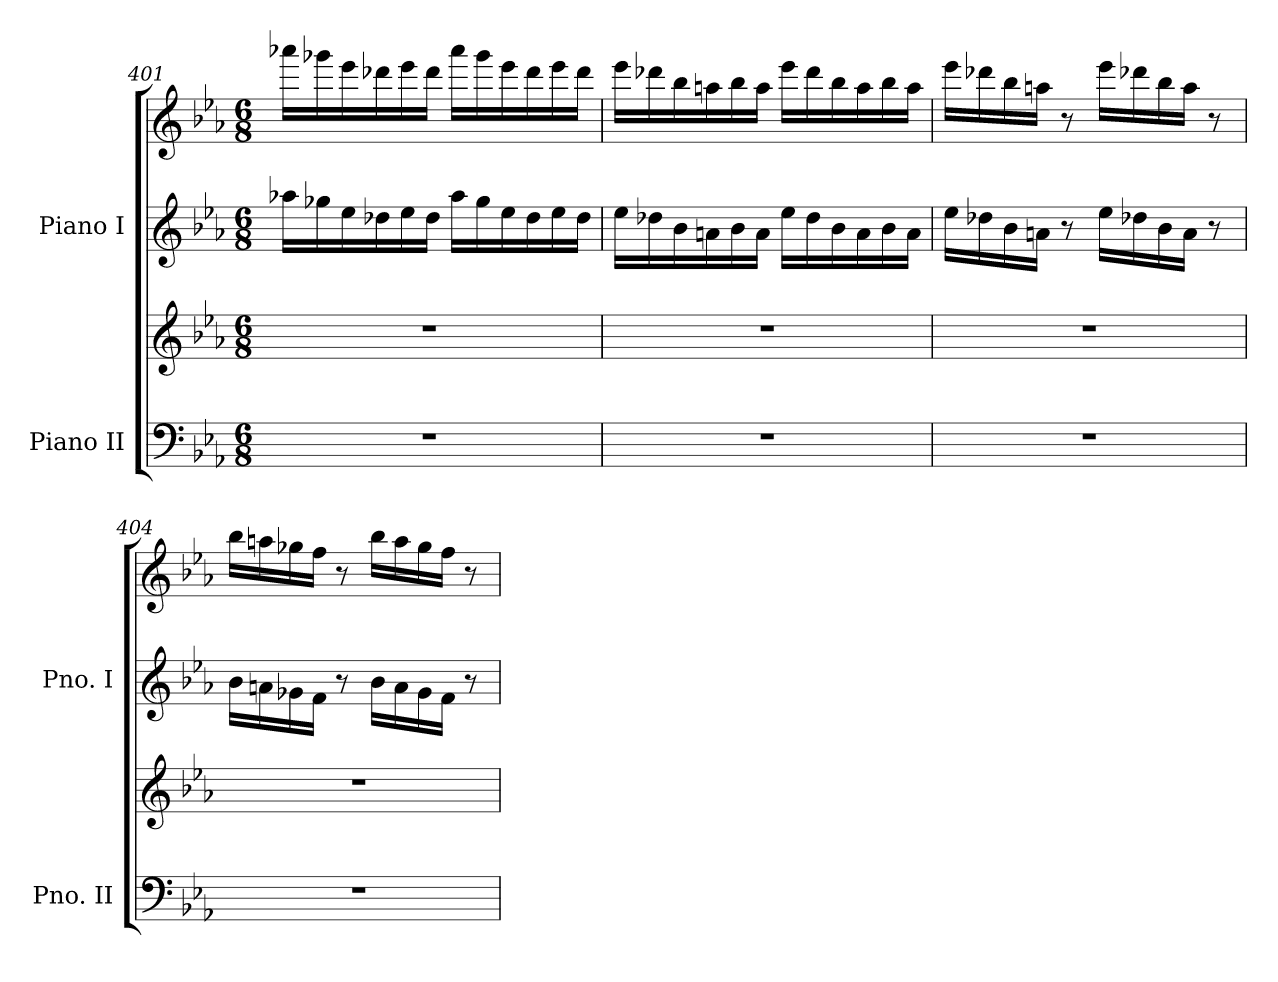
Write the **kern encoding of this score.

**kern	**kern	**kern	**kern
*part2	*part2	*part1	*part1
*staff4	*staff3	*staff2	*staff1
*I"Piano II	*	*I"Piano I	*
*I'Pno. II	*	*I'Pno. I	*
!!LO:LB:g=z
*clefF4	*clefG2	*clefG2	*clefG2
*k[b-e-a-]	*k[b-e-a-]	*k[b-e-a-]	*k[b-e-a-]
*M6/8	*M6/8	*M6/8	*M6/8
=401	=401	=401	=401
2.r	2.r	16aa-X\LL	16aaa-X\LL
.	.	16gg-X\	16ggg-X\
.	.	16ee-\	16eee-\
.	.	16dd-X\	16ddd-X\
.	.	16ee-\	16eee-\
.	.	16dd-\JJ	16ddd-\JJ
.	.	16aa-\LL	16aaa-\LL
.	.	16gg-\	16ggg-\
.	.	16ee-\	16eee-\
.	.	16dd-\	16ddd-\
.	.	16ee-\	16eee-\
.	.	16dd-\JJ	16ddd-\JJ
=402	=402	=402	=402
2.r	2.r	16ee-\LL	16eee-\LL
.	.	16dd-X\	16ddd-X\
.	.	16b-\	16bb-\
.	.	16an\	16aan\
.	.	16b-\	16bb-\
.	.	16a\JJ	16aa\JJ
.	.	16ee-\LL	16eee-\LL
.	.	16dd-\	16ddd-\
.	.	16b-\	16bb-\
.	.	16a\	16aa\
.	.	16b-\	16bb-\
.	.	16a\JJ	16aa\JJ
=403	=403	=403	=403
2.r	2.r	16ee-\LL	16eee-\LL
.	.	16dd-X\	16ddd-X\
.	.	16b-\	16bb-\
.	.	16an\JJ	16aan\JJ
.	.	8r	8r
.	.	16ee-\LL	16eee-\LL
.	.	16dd-X\	16ddd-X\
.	.	16b-\	16bb-\
.	.	16a\JJ	16aa\JJ
.	.	8r	8r
!!LO:LB:g=z
=404	=404	=404	=404
2.r	2.r	16b-\LL	16bb-\LL
.	.	16an\	16aan\
.	.	16g-X\	16gg-X\
.	.	16f\JJ	16ff\JJ
.	.	8r	8r
.	.	16b-\LL	16bb-\LL
.	.	16a\	16aa\
.	.	16g-\	16gg-\
.	.	16f\JJ	16ff\JJ
.	.	8r	8r
=	=	=	=
*-	*-	*-	*-
